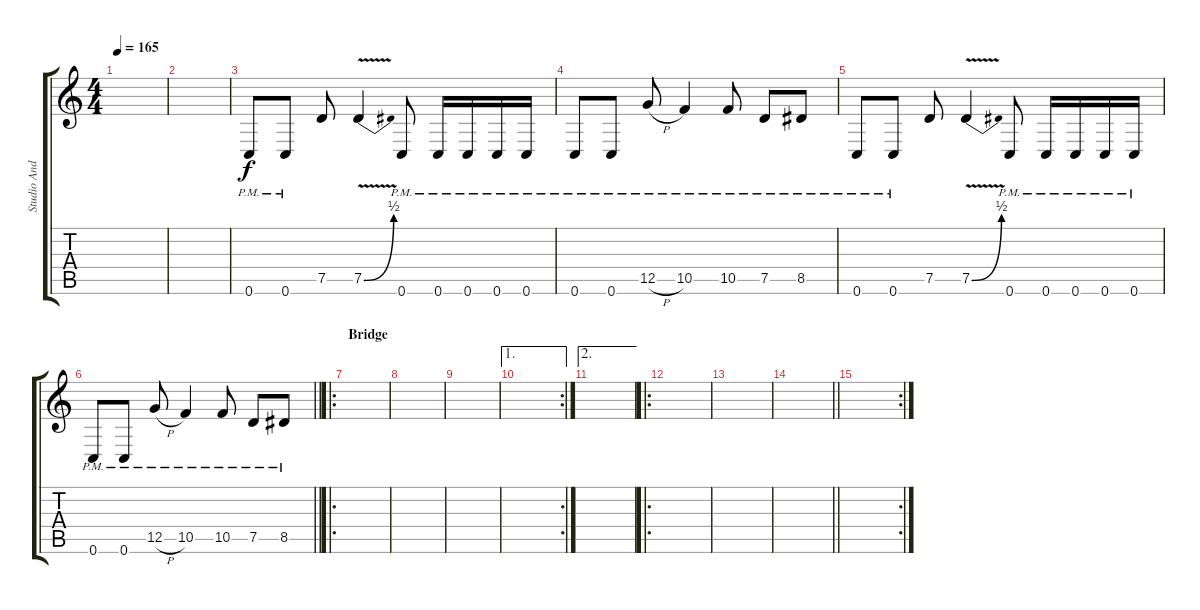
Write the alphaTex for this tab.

\track ("Studio Andi" "Studio And") {instrument distortionguitar}
\staff {score tabs}
\tuning (D4 A3 F3 C3 G2 C2) {hide}
\ts (4 4)
\tempo 165
\clef g2
\ks c
|
|
0.6{pm}.8 0.6{pm}.8 7.5.8 7.5{be (bend 0 0 60 2) v}.4 0.6{pm}.8 0.6{pm}.16 0.6{pm}.16 0.6{pm}.16 0.6{pm}.16 |
0.6{pm}.8 0.6{pm}.8 12.5{h pm}.8 10.5{pm}.4 10.5{pm}.8 7.5{pm}.8 8.5{pm}.8 |
0.6{pm}.8 0.6{pm}.8 7.5.8 7.5{be (bend 0 0 60 2) v}.4 0.6{pm}.8 0.6{pm}.16 0.6{pm}.16 0.6{pm}.16 0.6{pm}.16 |
\barLineRight lightlight
0.6{pm}.8 0.6{pm}.8 12.5{h pm}.8 10.5{pm}.4 10.5{pm}.8 7.5{pm}.8 8.5{pm}.8 |
\ro
\section ("" "Bridge")
|
|
|
\ae 1
\rc 2
|
\ae 2
|
\ro
|
|
\barLineRight lightlight
|
\rc 2
